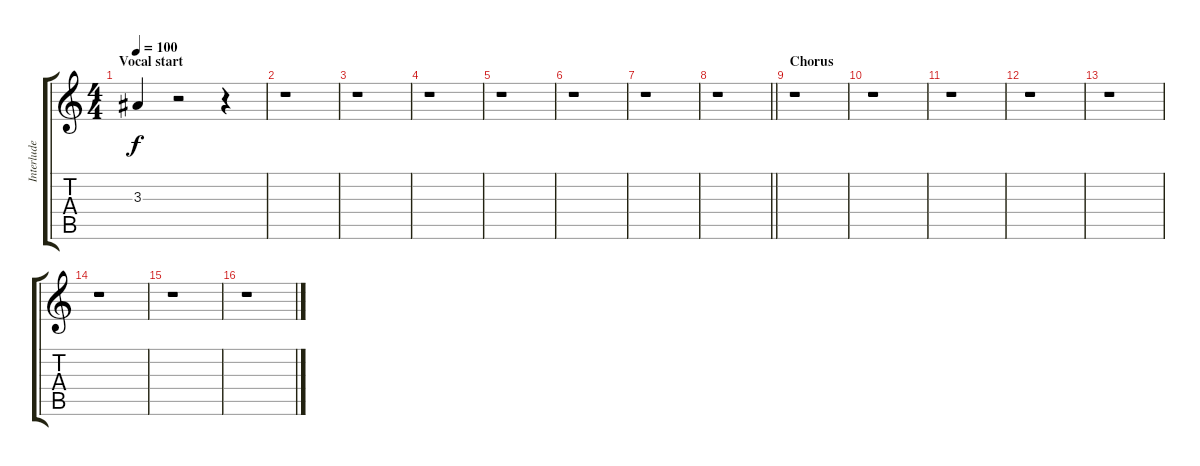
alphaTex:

\track ("Interlude" "Interlude") {instrument acousticguitarnylon}
\staff {score tabs}
\tuning (E4 B3 G3 D3 A2 E2) {hide}
\ts (4 4)
\section ("" "Vocal start")
\tempo 100
\clef g2
\ks c
3.3.4{dy f} r.2 r.4 |
r.1 |
r.1 |
r.1 |
r.1 |
r.1 |
r.1 |
\barLineRight lightlight
r.1 |
\section ("" "Chorus")
r.1 |
r.1 |
r.1 |
r.1 |
r.1 |
r.1 |
r.1 |
r.1
